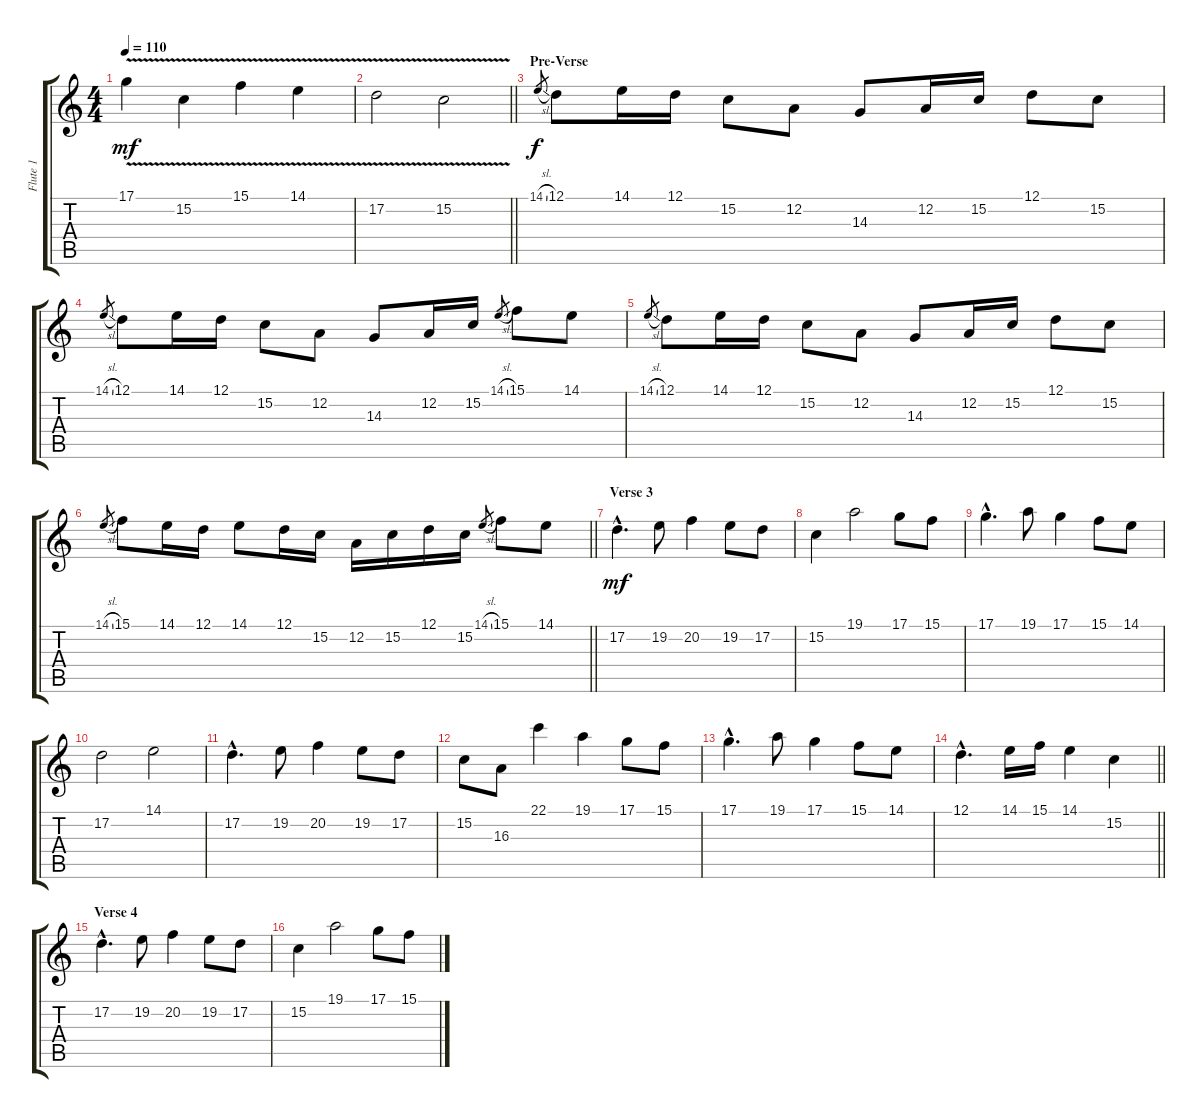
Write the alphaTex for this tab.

\track ("Flute 1" "Flute 1") {instrument harmonica}
\staff {score tabs}
\tuning (D4 A3 F3 C3 G2 D2) {hide}
\ts (4 4)
\tempo 110
\clef g2
\ks c
17.1{v}.4{dy mf} 15.2{v}.4 15.1{v}.4 14.1{v}.4 |
\barLineRight lightlight
17.2{v}.2 15.2{v}.2 |
\section ("" "Pre-Verse")
14.1{sl}.8{gr dy f} 12.1.8 14.1.16 12.1.16 15.2.8 12.2.8 14.3.8 12.2.16 15.2.16 12.1.8 15.2.8 |
14.1{sl}.8{gr} 12.1.8 14.1.16 12.1.16 15.2.8 12.2.8 14.3.8 12.2.16 15.2.16 14.1{sl}.8{gr} 15.1.8 14.1.8 |
14.1{sl}.8{gr} 12.1.8 14.1.16 12.1.16 15.2.8 12.2.8 14.3.8 12.2.16 15.2.16 12.1.8 15.2.8 |
\barLineRight lightlight
14.1{sl}.8{gr} 15.1.8 14.1.16 12.1.16 14.1.8 12.1.16 15.2.16 12.2.16 15.2.16 12.1.16 15.2.16 14.1{sl}.8{gr} 15.1.8 14.1.8 |
\section ("" "Verse 3")
17.2{hac}.4{d dy mf} 19.2.8 20.2.4 19.2.8 17.2.8 |
15.2.4 19.1.2 17.1.8 15.1.8 |
17.1{hac}.4{d} 19.1.8 17.1.4 15.1.8 14.1.8 |
17.2.2 14.1.2 |
17.2{hac}.4{d} 19.2.8 20.2.4 19.2.8 17.2.8 |
15.2.8 16.3.8 22.1.4 19.1.4 17.1.8 15.1.8 |
17.1{hac}.4{d} 19.1.8 17.1.4 15.1.8 14.1.8 |
\barLineRight lightlight
12.1{hac}.4{d} 14.1.16 15.1.16 14.1.4 15.2.4 |
\section ("" "Verse 4")
17.2{hac}.4{d} 19.2.8 20.2.4 19.2.8 17.2.8 |
15.2.4 19.1.2 17.1.8 15.1.8
